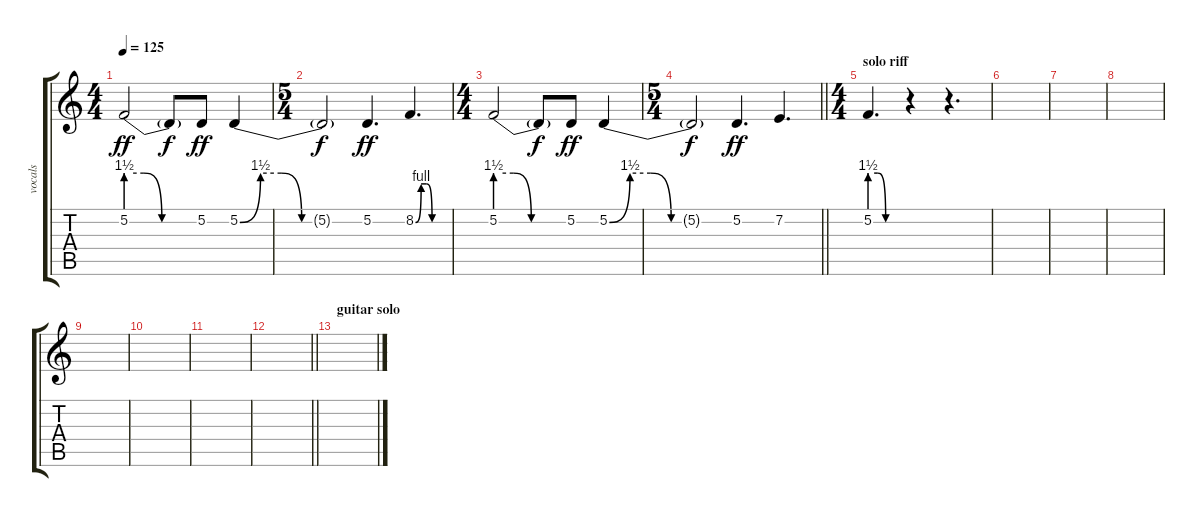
\track ("vocals" "vocals") {instrument lead6voice}
\staff {score tabs}
\tuning (D4 A3 F3 C3 G2 D2) {hide}
\ts (4 4)
\tempo 125
\clef g2
\ks c
5.2{be (custom 0 6 15 6 30 0 60 0)}.2{dy ff} 5.2{t}.8{dy f} 5.2.8{dy ff} 5.2{be (custom 0 0 10 6 20 6 30 0 60 0)}.4 |
\ts (5 4)
5.2{t}.2{dy f} 5.2.4{d dy ff} 8.2{be (custom 0 0 10 4 20 4 30 0 60 0)}.4{d} |
\ts (4 4)
5.2{be (custom 0 6 15 6 30 0 60 0)}.2 5.2{t}.8{dy f} 5.2.8{dy ff} 5.2{be (custom 0 0 10 6 20 6 30 0 60 0)}.4 |
\ts (5 4)
\barLineRight lightlight
5.2{t}.2{dy f} 5.2.4{d dy ff} 7.2.4{d} |
\ts (4 4)
\section ("" "solo riff")
5.2{be (custom 0 6 15 6 30 0 60 0)}.4{d} r.4 r.4{d} |
|
|
|
|
|
|
\barLineRight lightlight
|
\section ("" "guitar solo")
